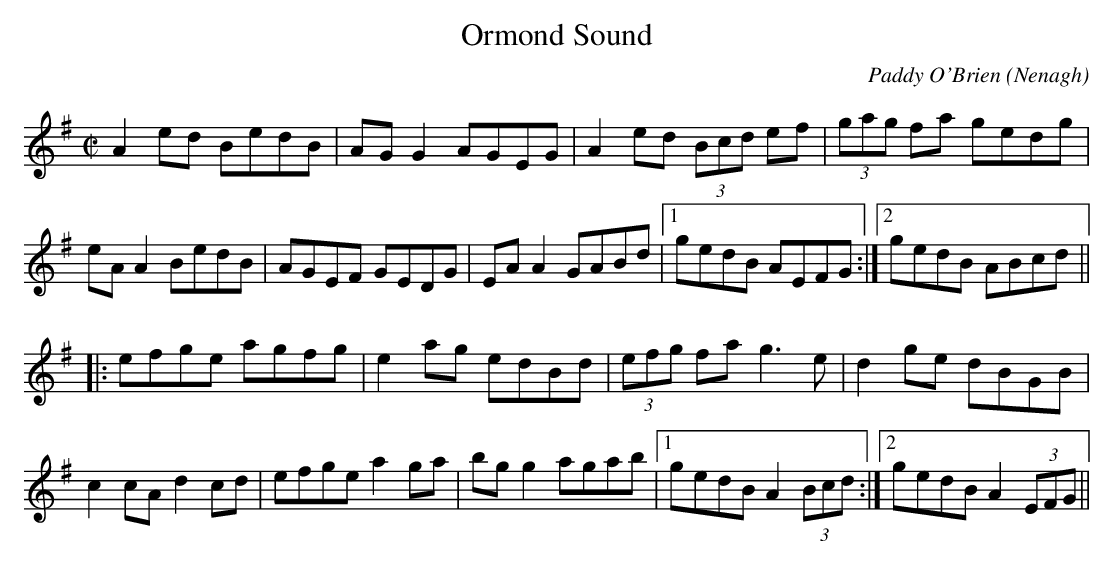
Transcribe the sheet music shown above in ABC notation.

X:1
T:Ormond Sound
C:Paddy O'Brien (Nenagh)
M:C|
K:Ador
A2ed BedB|AGG2 AGEG|A2ed (3Bcd ef|(3gag fa gedg|
eAA2 BedB|AGEF GEDG|EAA2 GABd|1 gedB AEFG:|2 gedB ABcd||
|:efge agfg|e2ag edBd|(3efg fa g3e|d2ge dBGB|
c2cA d2cd|efge a2ga|bgg2 agab|1 gedB A2 (3Bcd:|2 gedB A2 (3EFG||
